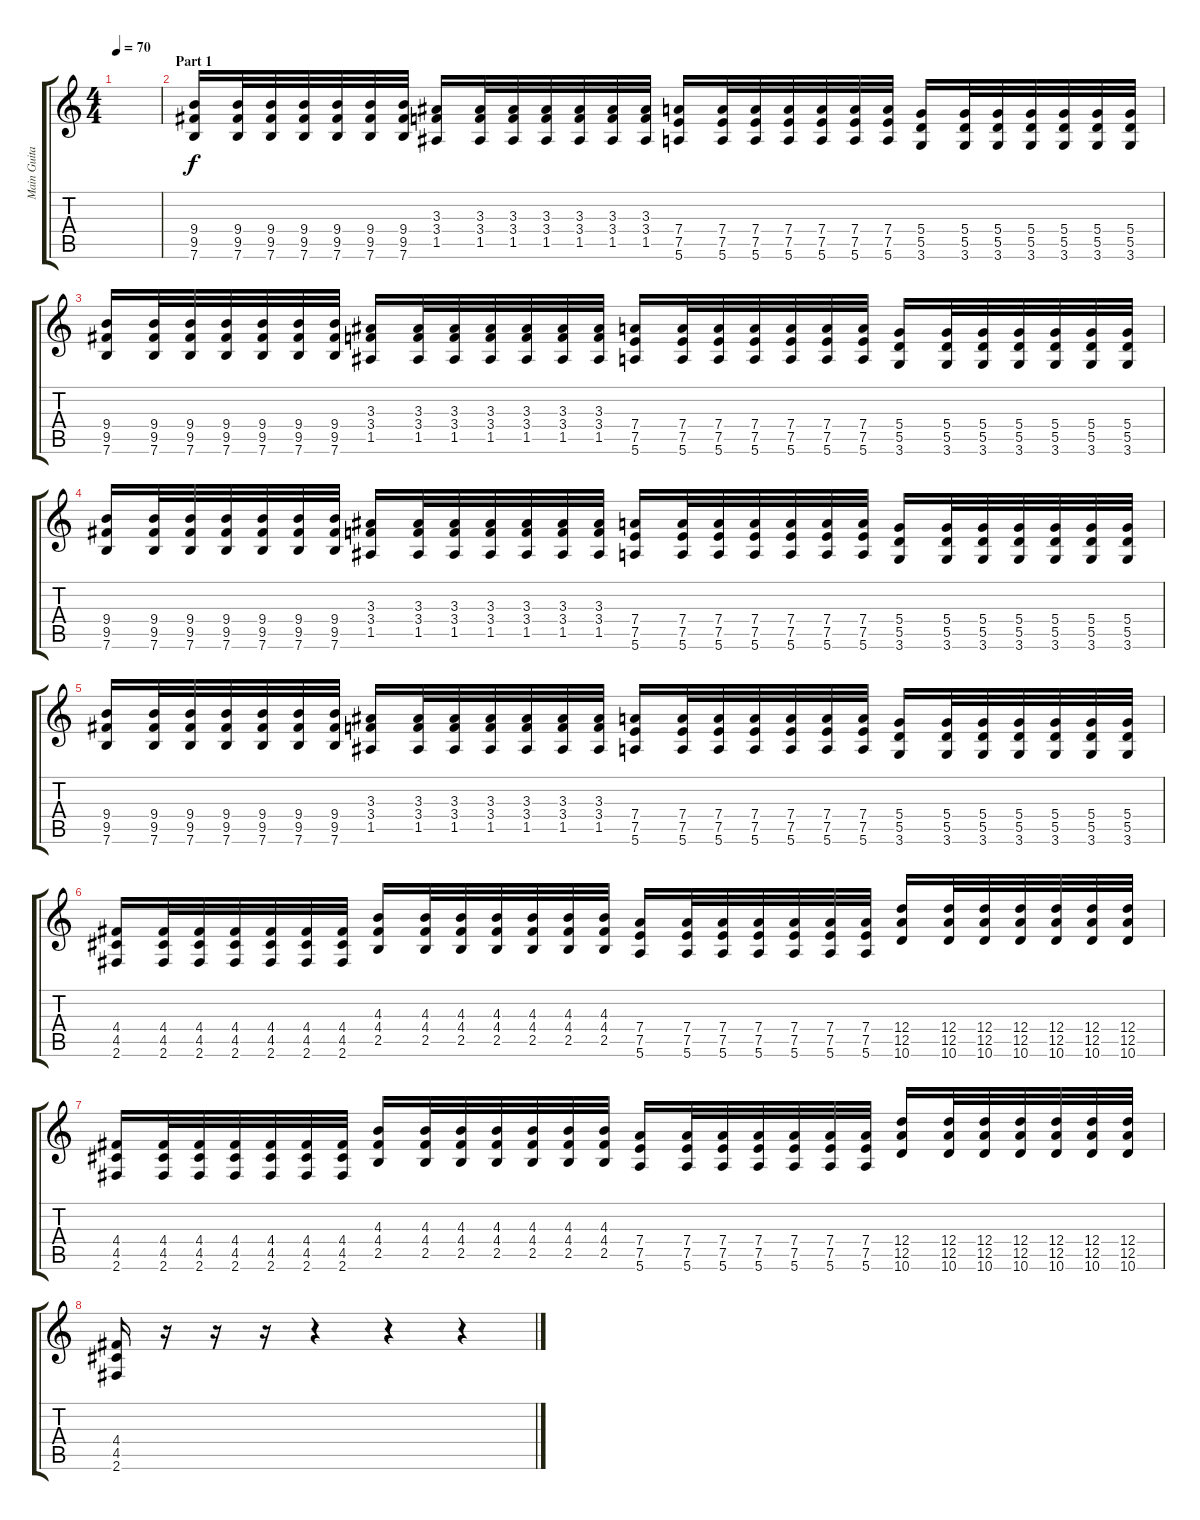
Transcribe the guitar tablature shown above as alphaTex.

\track ("Main Guitar (Burnz)" "Main Guita") {instrument overdrivenguitar}
\staff {score tabs}
\tuning (E4 B3 G3 D3 A2 E2) {hide}
\ts (4 4)
\tempo 70
\clef g2
\ks c
|
\section ("" "Part 1")
(9.4 9.5 7.6).16 (9.4 9.5 7.6).32 (9.4 9.5 7.6).32 (9.4 9.5 7.6).32 (9.4 9.5 7.6).32 (9.4 9.5 7.6).32 (9.4 9.5 7.6).32 (3.3 3.4 1.5).16 (3.3 3.4 1.5).32 (3.3 3.4 1.5).32 (3.3 3.4 1.5).32 (3.3 3.4 1.5).32 (3.3 3.4 1.5).32 (3.3 3.4 1.5).32 (7.4 7.5 5.6).16 (7.4 7.5 5.6).32 (7.4 7.5 5.6).32 (7.4 7.5 5.6).32 (7.4 7.5 5.6).32 (7.4 7.5 5.6).32 (7.4 7.5 5.6).32 (5.4 5.5 3.6).16 (5.4 5.5 3.6).32 (5.4 5.5 3.6).32 (5.4 5.5 3.6).32 (5.4 5.5 3.6).32 (5.4 5.5 3.6).32 (5.4 5.5 3.6).32 |
(9.4 9.5 7.6).16 (9.4 9.5 7.6).32 (9.4 9.5 7.6).32 (9.4 9.5 7.6).32 (9.4 9.5 7.6).32 (9.4 9.5 7.6).32 (9.4 9.5 7.6).32 (3.3 3.4 1.5).16 (3.3 3.4 1.5).32 (3.3 3.4 1.5).32 (3.3 3.4 1.5).32 (3.3 3.4 1.5).32 (3.3 3.4 1.5).32 (3.3 3.4 1.5).32 (7.4 7.5 5.6).16 (7.4 7.5 5.6).32 (7.4 7.5 5.6).32 (7.4 7.5 5.6).32 (7.4 7.5 5.6).32 (7.4 7.5 5.6).32 (7.4 7.5 5.6).32 (5.4 5.5 3.6).16 (5.4 5.5 3.6).32 (5.4 5.5 3.6).32 (5.4 5.5 3.6).32 (5.4 5.5 3.6).32 (5.4 5.5 3.6).32 (5.4 5.5 3.6).32 |
(9.4 9.5 7.6).16 (9.4 9.5 7.6).32 (9.4 9.5 7.6).32 (9.4 9.5 7.6).32 (9.4 9.5 7.6).32 (9.4 9.5 7.6).32 (9.4 9.5 7.6).32 (3.3 3.4 1.5).16 (3.3 3.4 1.5).32 (3.3 3.4 1.5).32 (3.3 3.4 1.5).32 (3.3 3.4 1.5).32 (3.3 3.4 1.5).32 (3.3 3.4 1.5).32 (7.4 7.5 5.6).16 (7.4 7.5 5.6).32 (7.4 7.5 5.6).32 (7.4 7.5 5.6).32 (7.4 7.5 5.6).32 (7.4 7.5 5.6).32 (7.4 7.5 5.6).32 (5.4 5.5 3.6).16 (5.4 5.5 3.6).32 (5.4 5.5 3.6).32 (5.4 5.5 3.6).32 (5.4 5.5 3.6).32 (5.4 5.5 3.6).32 (5.4 5.5 3.6).32 |
(9.4 9.5 7.6).16 (9.4 9.5 7.6).32 (9.4 9.5 7.6).32 (9.4 9.5 7.6).32 (9.4 9.5 7.6).32 (9.4 9.5 7.6).32 (9.4 9.5 7.6).32 (3.3 3.4 1.5).16 (3.3 3.4 1.5).32 (3.3 3.4 1.5).32 (3.3 3.4 1.5).32 (3.3 3.4 1.5).32 (3.3 3.4 1.5).32 (3.3 3.4 1.5).32 (7.4 7.5 5.6).16 (7.4 7.5 5.6).32 (7.4 7.5 5.6).32 (7.4 7.5 5.6).32 (7.4 7.5 5.6).32 (7.4 7.5 5.6).32 (7.4 7.5 5.6).32 (5.4 5.5 3.6).16 (5.4 5.5 3.6).32 (5.4 5.5 3.6).32 (5.4 5.5 3.6).32 (5.4 5.5 3.6).32 (5.4 5.5 3.6).32 (5.4 5.5 3.6).32 |
(4.4 4.5 2.6).16 (4.4 4.5 2.6).32 (4.4 4.5 2.6).32 (4.4 4.5 2.6).32 (4.4 4.5 2.6).32 (4.4 4.5 2.6).32 (4.4 4.5 2.6).32 (4.3 4.4 2.5).16 (4.3 4.4 2.5).32 (4.3 4.4 2.5).32 (4.3 4.4 2.5).32 (4.3 4.4 2.5).32 (4.3 4.4 2.5).32 (4.3 4.4 2.5).32 (7.4 7.5 5.6).16 (7.4 7.5 5.6).32 (7.4 7.5 5.6).32 (7.4 7.5 5.6).32 (7.4 7.5 5.6).32 (7.4 7.5 5.6).32 (7.4 7.5 5.6).32 (12.4 12.5 10.6).16 (12.4 12.5 10.6).32 (12.4 12.5 10.6).32 (12.4 12.5 10.6).32 (12.4 12.5 10.6).32 (12.4 12.5 10.6).32 (12.4 12.5 10.6).32 |
(4.4 4.5 2.6).16 (4.4 4.5 2.6).32 (4.4 4.5 2.6).32 (4.4 4.5 2.6).32 (4.4 4.5 2.6).32 (4.4 4.5 2.6).32 (4.4 4.5 2.6).32 (4.3 4.4 2.5).16 (4.3 4.4 2.5).32 (4.3 4.4 2.5).32 (4.3 4.4 2.5).32 (4.3 4.4 2.5).32 (4.3 4.4 2.5).32 (4.3 4.4 2.5).32 (7.4 7.5 5.6).16 (7.4 7.5 5.6).32 (7.4 7.5 5.6).32 (7.4 7.5 5.6).32 (7.4 7.5 5.6).32 (7.4 7.5 5.6).32 (7.4 7.5 5.6).32 (12.4 12.5 10.6).16 (12.4 12.5 10.6).32 (12.4 12.5 10.6).32 (12.4 12.5 10.6).32 (12.4 12.5 10.6).32 (12.4 12.5 10.6).32 (12.4 12.5 10.6).32 |
(4.4 4.5 2.6).16 r.16 r.16 r.16 r.4 r.4 r.4
